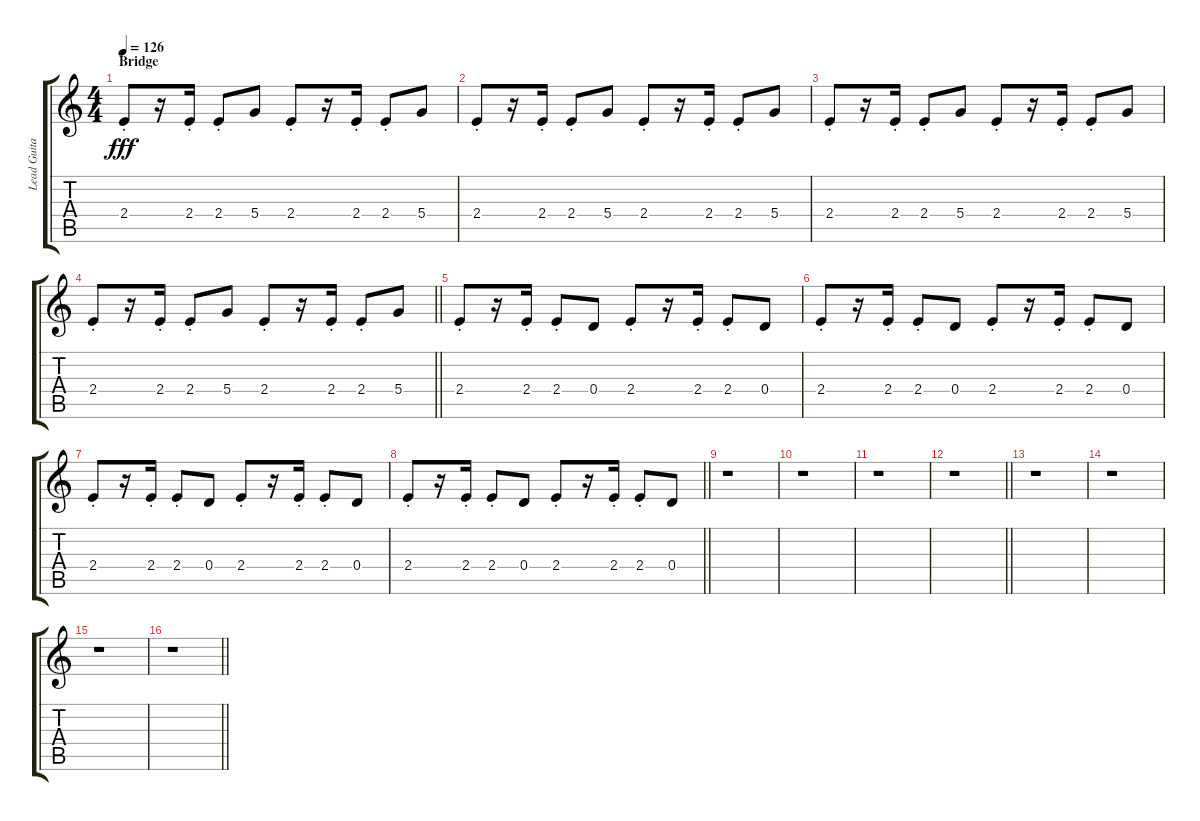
\track ("Lead Guitar" "Lead Guita") {instrument electricguitarclean}
\staff {score tabs}
\tuning (E4 B3 G3 D3 A2 E2) {hide}
\ts (4 4)
\section ("" "Bridge")
\tempo 126
\clef g2
\ks c
2.4{st}.8{dy fff} r.16 2.4{st}.16 2.4{st}.8 5.4.8 2.4{st}.8 r.16 2.4{st}.16 2.4{st}.8 5.4.8 |
2.4{st}.8 r.16 2.4{st}.16 2.4{st}.8 5.4.8 2.4{st}.8 r.16 2.4{st}.16 2.4{st}.8 5.4.8 |
2.4{st}.8 r.16 2.4{st}.16 2.4{st}.8 5.4.8 2.4{st}.8 r.16 2.4{st}.16 2.4{st}.8 5.4.8 |
\barLineRight lightlight
2.4{st}.8 r.16 2.4{st}.16 2.4{st}.8 5.4.8 2.4{st}.8 r.16 2.4{st}.16 2.4{st}.8 5.4.8 |
2.4{st}.8 r.16 2.4{st}.16 2.4{st}.8 0.4.8 2.4{st}.8 r.16 2.4{st}.16 2.4{st}.8 0.4.8 |
2.4{st}.8 r.16 2.4{st}.16 2.4{st}.8 0.4.8 2.4{st}.8 r.16 2.4{st}.16 2.4{st}.8 0.4.8 |
2.4{st}.8 r.16 2.4{st}.16 2.4{st}.8 0.4.8 2.4{st}.8 r.16 2.4{st}.16 2.4{st}.8 0.4.8 |
\barLineRight lightlight
2.4{st}.8 r.16 2.4{st}.16 2.4{st}.8 0.4.8 2.4{st}.8 r.16 2.4{st}.16 2.4{st}.8 0.4.8 |
r.1 |
r.1 |
r.1 |
\barLineRight lightlight
r.1 |
r.1 |
r.1 |
r.1 |
\barLineRight lightlight
r.1
